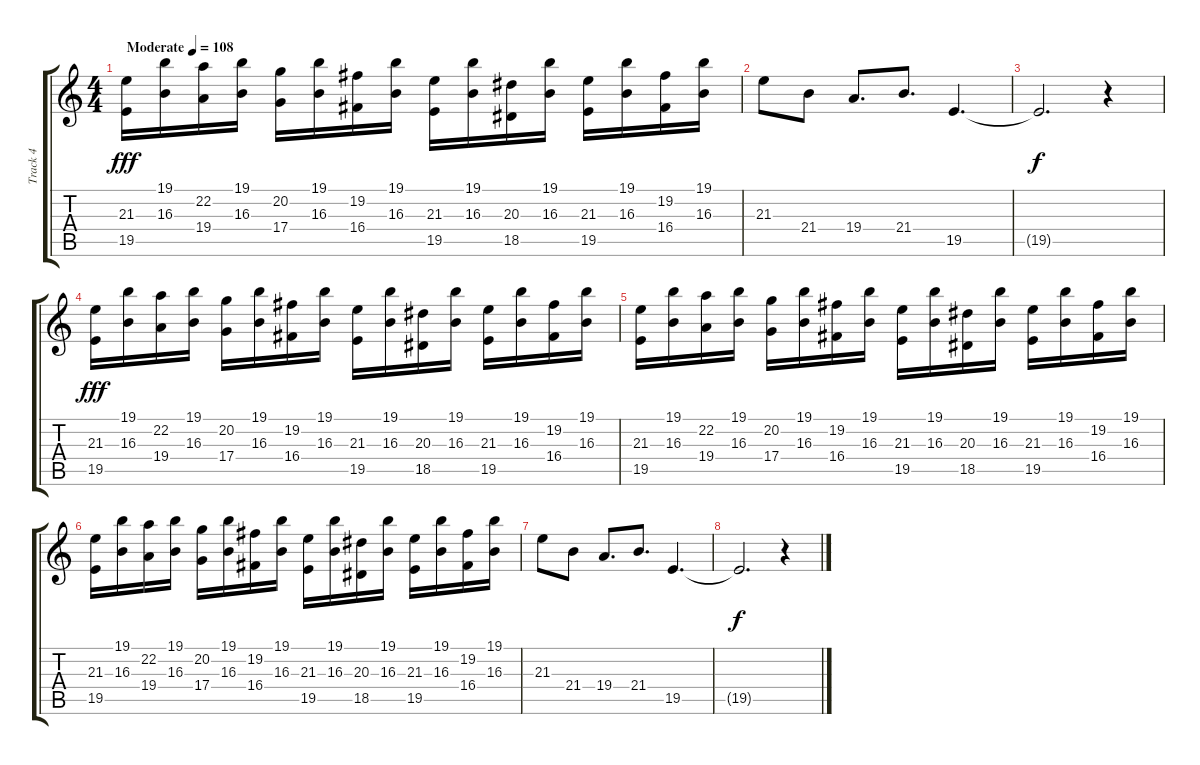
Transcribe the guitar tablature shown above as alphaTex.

\track ("Track 4" "Track 4") {instrument harpsichord}
\staff {score tabs}
\tuning (E4 B3 G3 D3 A2 E2) {hide}
\ts (4 4)
\tempo (108 "Moderate")
\clef g2
\ks c
(21.3 19.5).16{dy fff instrument harpsichord} (19.1 16.3).16 (22.2 19.4).16 (19.1 16.3).16 (20.2 17.4).16 (19.1 16.3).16 (19.2 16.4).16 (19.1 16.3).16 (21.3 19.5).16 (19.1 16.3).16 (20.3 18.5).16 (19.1 16.3).16 (21.3 19.5).16 (19.1 16.3).16 (19.2 16.4).16 (19.1 16.3).16 |
21.3.8 21.4.8 19.4.8{d} 21.4.8{d} 19.5.4{d} |
19.5{t}.2{d dy f} r.4 |
(21.3 19.5).16{dy fff} (19.1 16.3).16 (22.2 19.4).16 (19.1 16.3).16 (20.2 17.4).16 (19.1 16.3).16 (19.2 16.4).16 (19.1 16.3).16 (21.3 19.5).16 (19.1 16.3).16 (20.3 18.5).16 (19.1 16.3).16 (21.3 19.5).16 (19.1 16.3).16 (19.2 16.4).16 (19.1 16.3).16 |
(21.3 19.5).16 (19.1 16.3).16 (22.2 19.4).16 (19.1 16.3).16 (20.2 17.4).16 (19.1 16.3).16 (19.2 16.4).16 (19.1 16.3).16 (21.3 19.5).16 (19.1 16.3).16 (20.3 18.5).16 (19.1 16.3).16 (21.3 19.5).16 (19.1 16.3).16 (19.2 16.4).16 (19.1 16.3).16 |
(21.3 19.5).16 (19.1 16.3).16 (22.2 19.4).16 (19.1 16.3).16 (20.2 17.4).16 (19.1 16.3).16 (19.2 16.4).16 (19.1 16.3).16 (21.3 19.5).16 (19.1 16.3).16 (20.3 18.5).16 (19.1 16.3).16 (21.3 19.5).16 (19.1 16.3).16 (19.2 16.4).16 (19.1 16.3).16 |
21.3.8 21.4.8 19.4.8{d} 21.4.8{d} 19.5.4{d} |
19.5{t}.2{d dy f} r.4
